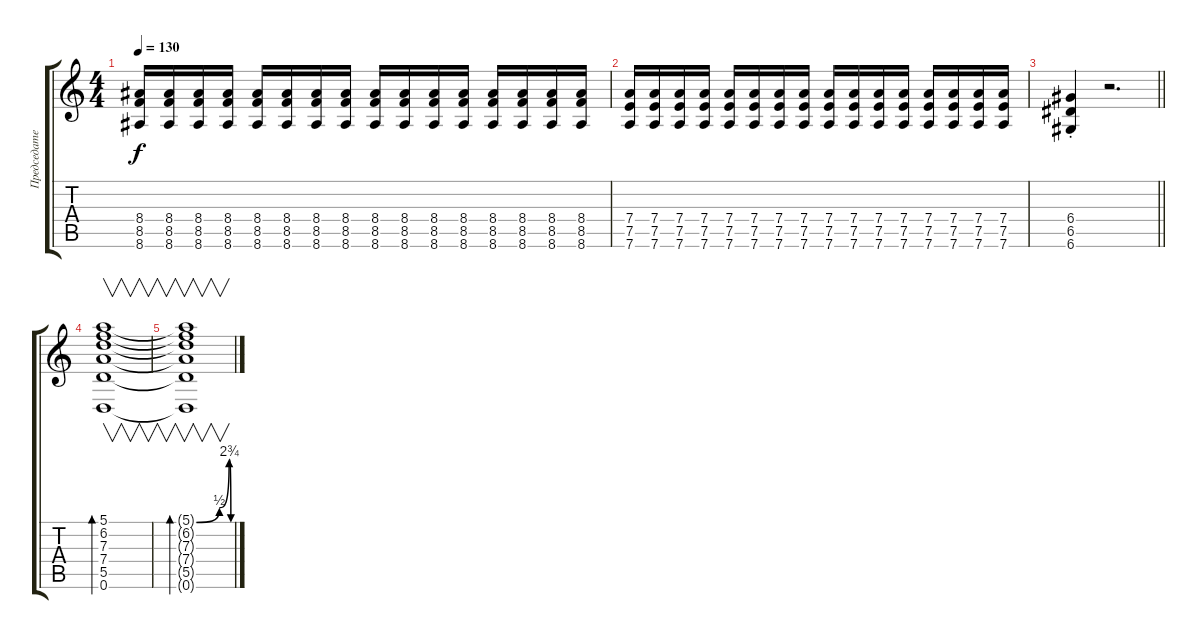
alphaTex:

\track ("Председатель" "Председате") {instrument distortionguitar}
\staff {score tabs}
\tuning (E4 B3 G3 D3 A2 D2) {hide}
\ts (4 4)
\tempo 130
\clef g2
\ks c
(8.4 8.5 8.6).16{dy f} (8.4 8.5 8.6).16 (8.4 8.5 8.6).16 (8.4 8.5 8.6).16 (8.4 8.5 8.6).16 (8.4 8.5 8.6).16 (8.4 8.5 8.6).16 (8.4 8.5 8.6).16 (8.4 8.5 8.6).16 (8.4 8.5 8.6).16 (8.4 8.5 8.6).16 (8.4 8.5 8.6).16 (8.4 8.5 8.6).16 (8.4 8.5 8.6).16 (8.4 8.5 8.6).16 (8.4 8.5 8.6).16 |
(7.4 7.5 7.6).16 (7.4 7.5 7.6).16 (7.4 7.5 7.6).16 (7.4 7.5 7.6).16 (7.4 7.5 7.6).16 (7.4 7.5 7.6).16 (7.4 7.5 7.6).16 (7.4 7.5 7.6).16 (7.4 7.5 7.6).16 (7.4 7.5 7.6).16 (7.4 7.5 7.6).16 (7.4 7.5 7.6).16 (7.4 7.5 7.6).16 (7.4 7.5 7.6).16 (7.4 7.5 7.6).16 (7.4 7.5 7.6).16 |
\barLineRight lightlight
(6.4{st} 6.5{st} 6.6{st}).4 r.2{d instrument electricguitarclean} |
(5.1 6.2 7.3 7.4 5.5 0.6).1{v bd 480} |
(5.1{be (custom 0 0 40 2 57 11 60 0) t} 6.2{t} 7.3{t} 7.4{t} 5.5{t} 0.6{t}).1{v bd 480}
